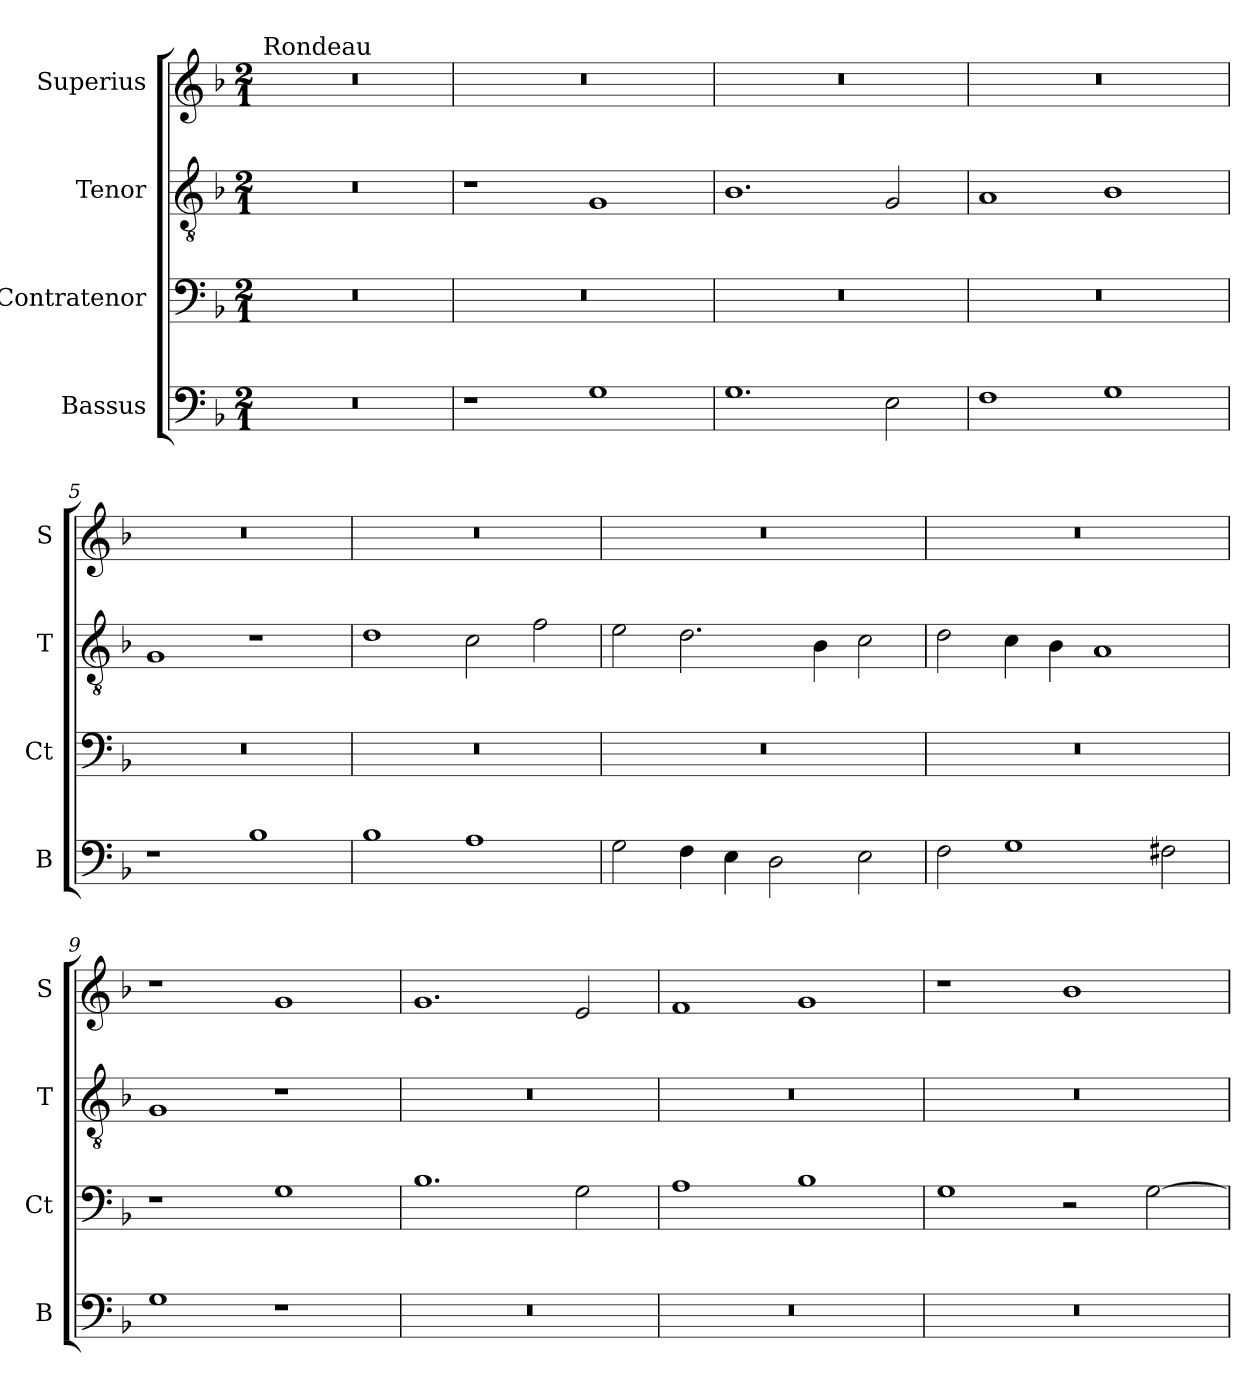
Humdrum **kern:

**kern	**kern	**kern	**kern
*part4	*part3	*part2	*part1
*staff4	*staff3	*staff2	*staff1
*I"Bassus	*I"Contratenor	*I"Tenor	*I"Superius
*I'B	*I'Ct	*I'T	*I'S
*clefF4	*clefF4	*clefGv2	*clefG2
*k[b-]	*k[b-]	*k[b-]	*k[b-]
*M2/1	*M2/1	*M2/1	*M2/1
=1	=1	=1	=1
!	!	!	!LO:TX:a:t=Rondeau
0r	0r	0r	0r
=2	=2	=2	=2
1r	0r	1r	0r
1G	.	1G	.
=3	=3	=3	=3
1.G	0r	1.B-	0r
2E	.	2G	.
=4	=4	=4	=4
1F	0r	1A	0r
1G	.	1B-	.
=5	=5	=5	=5
1r	0r	1G	0r
1B-	.	1r	.
=6	=6	=6	=6
1B-	0r	1d	0r
1A	.	2c	.
.	.	2f	.
=7	=7	=7	=7
2G	0r	2e	0r
4F	.	2.d	.
4E	.	.	.
2D	.	.	.
.	.	4B-	.
2E	.	2c	.
=8	=8	=8	=8
2F	0r	2d	0r
1G	.	4c	.
.	.	4B-	.
.	.	1A	.
2F#X	.	.	.
=9	=9	=9	=9
1G	1r	1G	1r
1r	1G	1r	1g
=10	=10	=10	=10
0r	1.B-	0r	1.g
.	2G	.	2e
=11	=11	=11	=11
0r	1A	0r	1f
.	1B-	.	1g
=12	=12	=12	=12
0r	1G	0r	1r
.	2r	.	1b-
.	[2G	.	.
=	=	=	=
*-	*-	*-	*-
